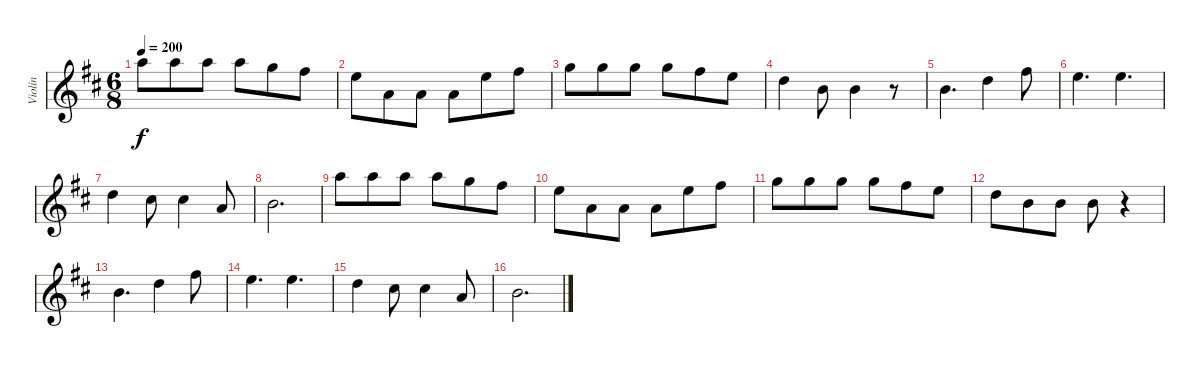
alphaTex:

\track ("Violín" "Violín") {instrument violin}
\staff {score}
\tuning (E5 A4 D4 G3) {hide}
\ts (6 8)
\tempo 200
\clef g2
\ks bminor
5.1.8{dy f} 5.1.8 5.1.8 5.1.8 3.1.8 2.1.8 |
0.1.8 0.2.8 0.2.8 0.2.8 0.1.8 2.1.8 |
3.1.8 3.1.8 3.1.8 3.1.8 2.1.8 0.1.8 |
5.2.4 2.2.8 2.2.4 r.8 |
2.2.4{d} 5.2.4 2.1.8 |
0.1.4{d} 0.1.4{d} |
5.2.4 4.2.8 11.3.4 0.2.8 |
2.2.2{d} |
5.1.8 5.1.8 5.1.8 5.1.8 3.1.8 2.1.8 |
0.1.8 0.2.8 0.2.8 0.2.8 0.1.8 2.1.8 |
3.1.8 3.1.8 3.1.8 3.1.8 2.1.8 0.1.8 |
5.2.8 2.2.8 2.2.8 2.2.8 r.4 |
2.2.4{d} 5.2.4 2.1.8 |
0.1.4{d} 0.1.4{d} |
5.2.4 4.2.8 11.3.4 0.2.8 |
2.2.2{d}
